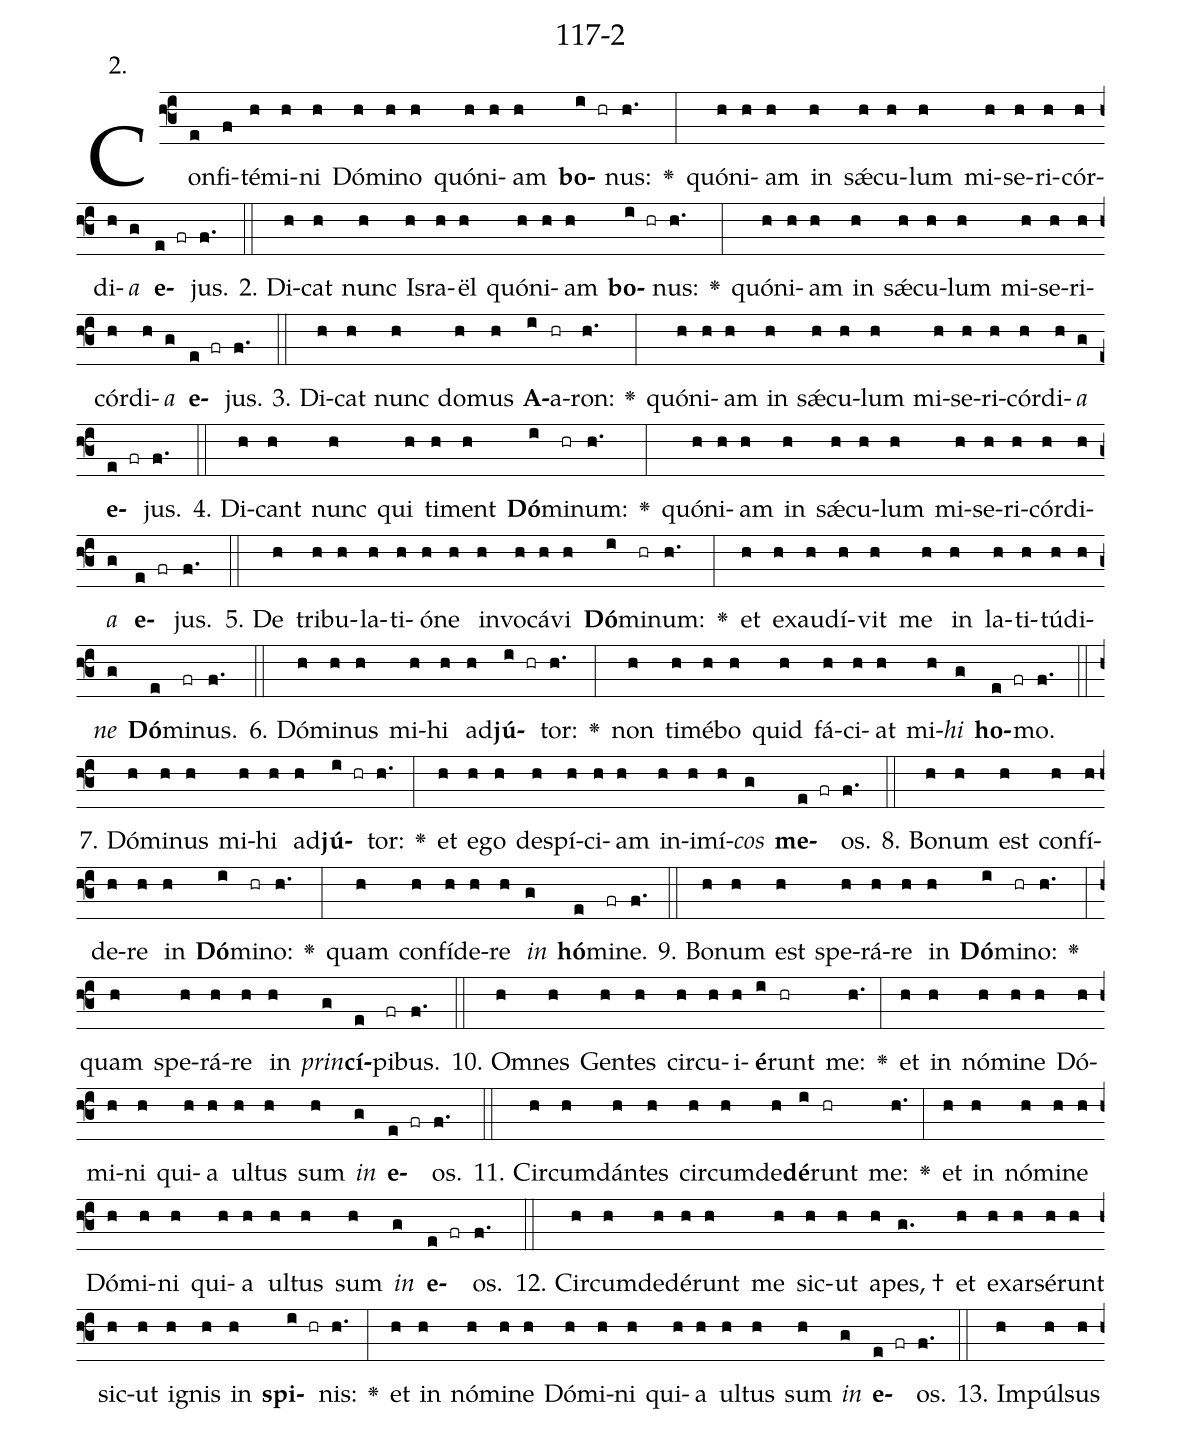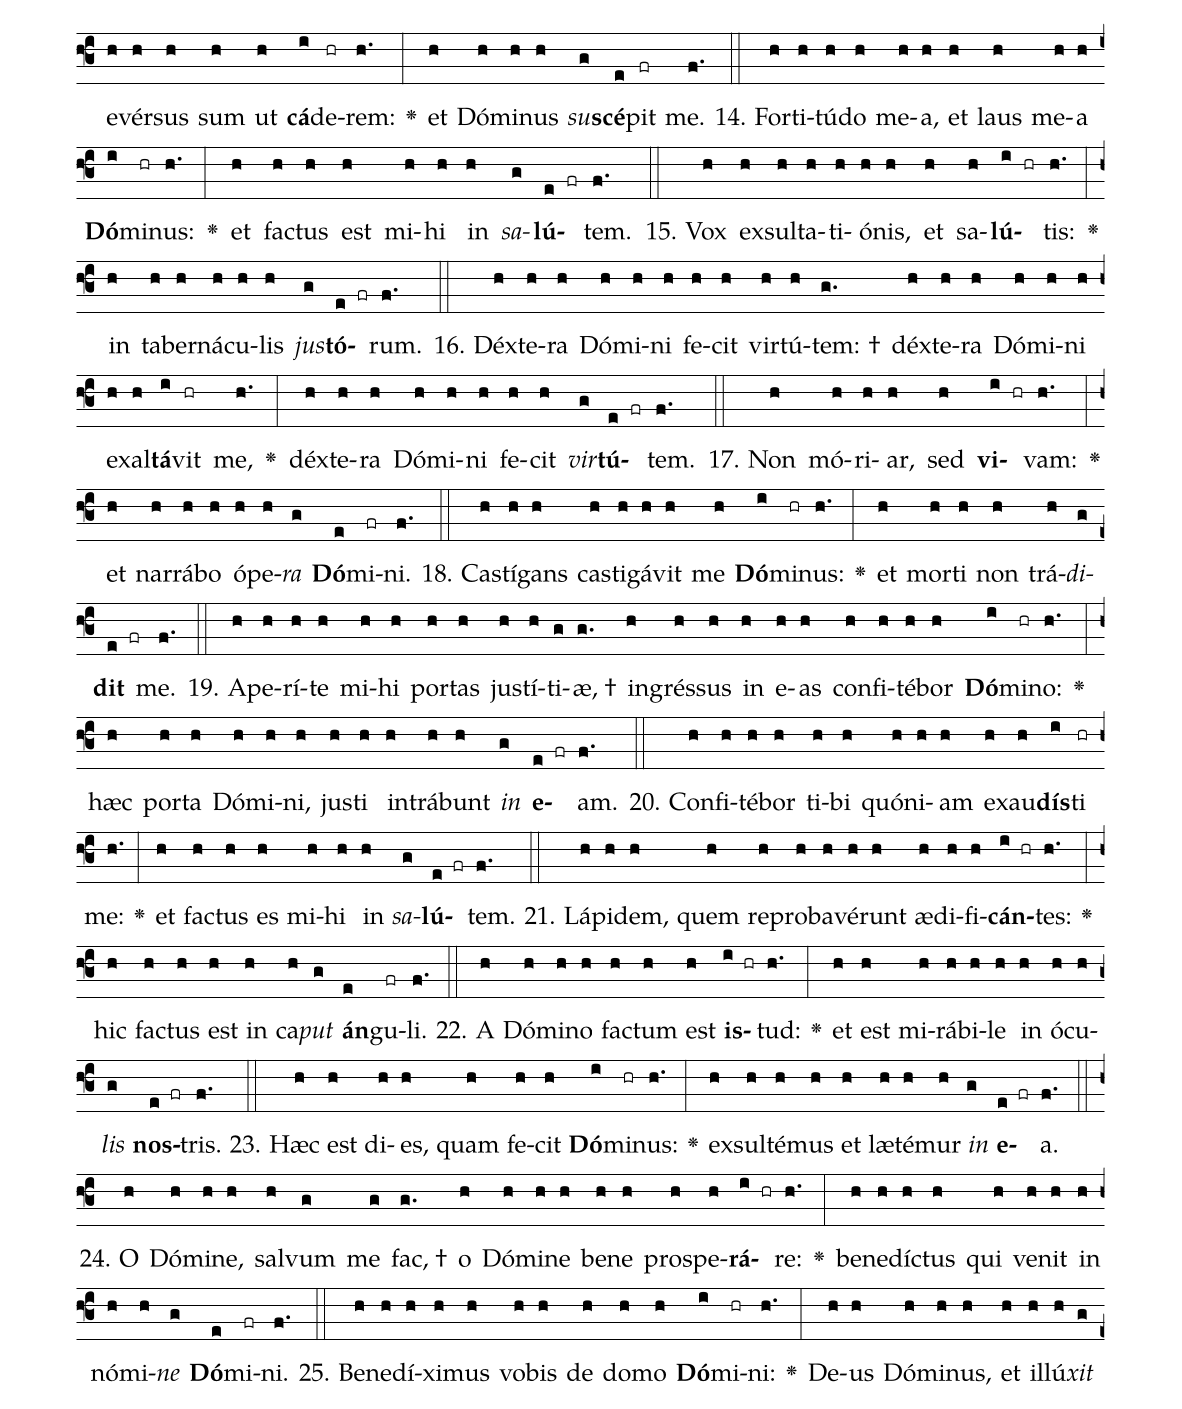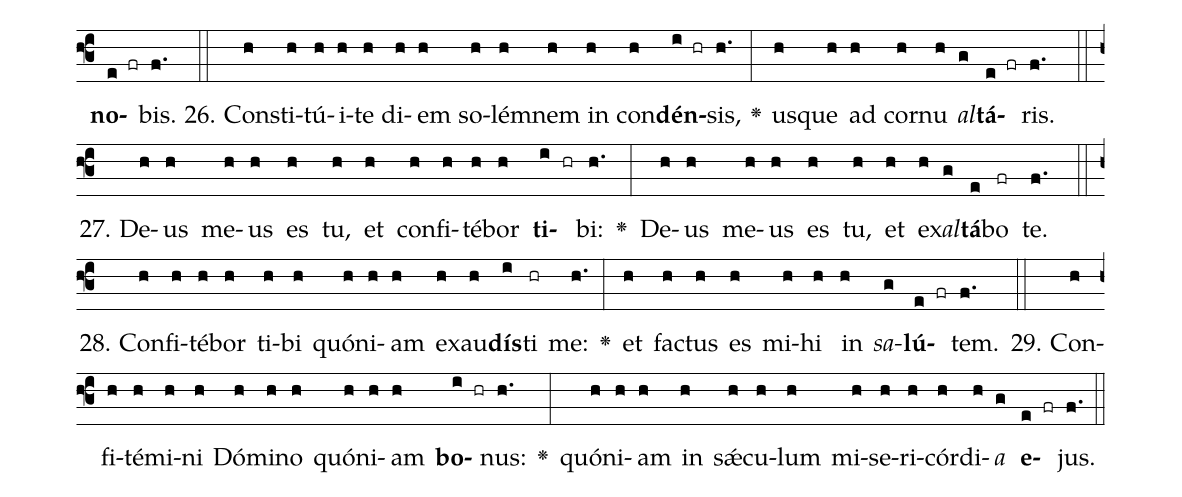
name: 117-2;
annotation: 2.;
%%
(f3)Con(e)fi(f)té(h)mi(h)ni(h) Dó(h)mi(h)no(h) quón(h)i(h)am(h) <b>bo</b>(i hr)nus:(h.) <v>\greheightstar</v>(:) quón(h)i(h)am(h) in(h) sǽ(h)cu(h)lum(h) mi(h)se(h)ri(h)cór(h)di(h)<i>a</i>(g) <b>e</b>(e fr)jus.(f.) (::)
2. Di(h)cat(h) nunc(h) Is(h)ra(h)ël(h) quón(h)i(h)am(h) <b>bo</b>(i hr)nus:(h.) <v>\greheightstar</v>(:) quón(h)i(h)am(h) in(h) sǽ(h)cu(h)lum(h) mi(h)se(h)ri(h)cór(h)di(h)<i>a</i>(g) <b>e</b>(e fr)jus.(f.) (::)
3. Di(h)cat(h) nunc(h) do(h)mus(h) <b>A</b>(i)a(hr)ron:(h.) <v>\greheightstar</v>(:) quón(h)i(h)am(h) in(h) sǽ(h)cu(h)lum(h) mi(h)se(h)ri(h)cór(h)di(h)<i>a</i>(g) <b>e</b>(e fr)jus.(f.) (::)
4. Di(h)cant(h) nunc(h) qui(h) ti(h)ment(h) <b>Dó</b>(i)mi(hr)num:(h.) <v>\greheightstar</v>(:) quón(h)i(h)am(h) in(h) sǽ(h)cu(h)lum(h) mi(h)se(h)ri(h)cór(h)di(h)<i>a</i>(g) <b>e</b>(e fr)jus.(f.) (::)
5. De(h) tri(h)bu(h)la(h)ti(h)ó(h)ne(h) in(h)vo(h)cá(h)vi(h) <b>Dó</b>(i)mi(hr)num:(h.) <v>\greheightstar</v>(:) et(h) ex(h)au(h)dí(h)vit(h) me(h) in(h) la(h)ti(h)tú(h)di(h)<i>ne</i>(g) <b>Dó</b>(e)mi(fr)nus.(f.) (::)
6. Dó(h)mi(h)nus(h) mi(h)hi(h) ad(h)<b>jú</b>(i hr)tor:(h.) <v>\greheightstar</v>(:) non(h) ti(h)mé(h)bo(h) quid(h) fá(h)ci(h)at(h) mi(h)<i>hi</i>(g) <b>ho</b>(e fr)mo.(f.) (::)
7. Dó(h)mi(h)nus(h) mi(h)hi(h) ad(h)<b>jú</b>(i hr)tor:(h.) <v>\greheightstar</v>(:) et(h) e(h)go(h) de(h)spí(h)ci(h)am(h) in(h)i(h)mí(h)<i>cos</i>(g) <b>me</b>(e fr)os.(f.) (::)
8. Bo(h)num(h) est(h) con(h)fí(h)de(h)re(h) in(h) <b>Dó</b>(i)mi(hr)no:(h.) <v>\greheightstar</v>(:) quam(h) con(h)fí(h)de(h)re(h) <i>in</i>(g) <b>hó</b>(e)mi(fr)ne.(f.) (::)
9. Bo(h)num(h) est(h) spe(h)rá(h)re(h) in(h) <b>Dó</b>(i)mi(hr)no:(h.) <v>\greheightstar</v>(:) quam(h) spe(h)rá(h)re(h) in(h) <i>prin</i>(g)<b>cí</b>(e)pi(fr)bus.(f.) (::)
10. Om(h)nes(h) Gen(h)tes(h) cir(h)cu(h)i(h)<b>é</b>(i)runt(hr) me:(h.) <v>\greheightstar</v>(:) et(h) in(h) nó(h)mi(h)ne(h) Dó(h)mi(h)ni(h) qui(h)a(h) ul(h)tus(h) sum(h) <i>in</i>(g) <b>e</b>(e fr)os.(f.) (::)
11. Cir(h)cum(h)dán(h)tes(h) cir(h)cum(h)de(h)<b>dé</b>(i)runt(hr) me:(h.) <v>\greheightstar</v>(:) et(h) in(h) nó(h)mi(h)ne(h) Dó(h)mi(h)ni(h) qui(h)a(h) ul(h)tus(h) sum(h) <i>in</i>(g) <b>e</b>(e fr)os.(f.) (::)
12. Cir(h)cum(h)de(h)dé(h)runt(h) me(h) sic(h)ut(h) a(h)pes, †(g.) et(h) ex(h)ar(h)sé(h)runt(h) sic(h)ut(h) i(h)gnis(h) in(h) <b>spi</b>(i hr)nis:(h.) <v>\greheightstar</v>(:) et(h) in(h) nó(h)mi(h)ne(h) Dó(h)mi(h)ni(h) qui(h)a(h) ul(h)tus(h) sum(h) <i>in</i>(g) <b>e</b>(e fr)os.(f.) (::)
13. Im(h)púl(h)sus(h) e(h)vér(h)sus(h) sum(h) ut(h) <b>cá</b>(i)de(hr)rem:(h.) <v>\greheightstar</v>(:) et(h) Dó(h)mi(h)nus(h) <i>su</i>(g)<b>scé</b>(e)pit(fr) me.(f.) (::)
14. For(h)ti(h)tú(h)do(h) me(h)a,(h) et(h) laus(h) me(h)a(h) <b>Dó</b>(i)mi(hr)nus:(h.) <v>\greheightstar</v>(:) et(h) fac(h)tus(h) est(h) mi(h)hi(h) in(h) <i>sa</i>(g)<b>lú</b>(e fr)tem.(f.) (::)
15. Vox(h) ex(h)sul(h)ta(h)ti(h)ó(h)nis,(h) et(h) sa(h)<b>lú</b>(i hr)tis:(h.) <v>\greheightstar</v>(:) in(h) ta(h)ber(h)ná(h)cu(h)lis(h) <i>jus</i>(g)<b>tó</b>(e fr)rum.(f.) (::)
16. Déx(h)te(h)ra(h) Dó(h)mi(h)ni(h) fe(h)cit(h) vir(h)tú(h)tem: †(g.) déx(h)te(h)ra(h) Dó(h)mi(h)ni(h) ex(h)al(h)<b>tá</b>(i)vit(hr) me,(h.) <v>\greheightstar</v>(:) déx(h)te(h)ra(h) Dó(h)mi(h)ni(h) fe(h)cit(h) <i>vir</i>(g)<b>tú</b>(e fr)tem.(f.) (::)
17. Non(h) mó(h)ri(h)ar,(h) sed(h) <b>vi</b>(i hr)vam:(h.) <v>\greheightstar</v>(:) et(h) nar(h)rá(h)bo(h) ó(h)pe(h)<i>ra</i>(g) <b>Dó</b>(e)mi(fr)ni.(f.) (::)
18. Cas(h)tí(h)gans(h) cas(h)ti(h)gá(h)vit(h) me(h) <b>Dó</b>(i)mi(hr)nus:(h.) <v>\greheightstar</v>(:) et(h) mor(h)ti(h) non(h) trá(h)<i>di</i>(g)<b>dit</b>(e fr) me.(f.) (::)
19. A(h)pe(h)rí(h)te(h) mi(h)hi(h) por(h)tas(h) jus(h)tí(h)ti(g)æ, †(g.) in(h)grés(h)sus(h) in(h) e(h)as(h) con(h)fi(h)té(h)bor(h) <b>Dó</b>(i)mi(hr)no:(h.) <v>\greheightstar</v>(:) hæc(h) por(h)ta(h) Dó(h)mi(h)ni,(h) jus(h)ti(h) in(h)trá(h)bunt(h) <i>in</i>(g) <b>e</b>(e fr)am.(f.) (::)
20. Con(h)fi(h)té(h)bor(h) ti(h)bi(h) quón(h)i(h)am(h) ex(h)au(h)<b>dís</b>(i)ti(hr) me:(h.) <v>\greheightstar</v>(:) et(h) fac(h)tus(h) es(h) mi(h)hi(h) in(h) <i>sa</i>(g)<b>lú</b>(e fr)tem.(f.) (::)
21. Lá(h)pi(h)dem,(h) quem(h) re(h)pro(h)ba(h)vé(h)runt(h) æ(h)di(h)fi(h)<b>cán</b>(i hr)tes:(h.) <v>\greheightstar</v>(:) hic(h) fac(h)tus(h) est(h) in(h) ca(h)<i>put</i>(g) <b>án</b>(e)gu(fr)li.(f.) (::)
22. A(h) Dó(h)mi(h)no(h) fac(h)tum(h) est(h) <b>is</b>(i hr)tud:(h.) <v>\greheightstar</v>(:) et(h) est(h) mi(h)rá(h)bi(h)le(h) in(h) ó(h)cu(h)<i>lis</i>(g) <b>nos</b>(e fr)tris.(f.) (::)
23. Hæc(h) est(h) di(h)es,(h) quam(h) fe(h)cit(h) <b>Dó</b>(i)mi(hr)nus:(h.) <v>\greheightstar</v>(:) ex(h)sul(h)té(h)mus(h) et(h) læ(h)té(h)mur(h) <i>in</i>(g) <b>e</b>(e fr)a.(f.) (::)
24. O(h) Dó(h)mi(h)ne,(h) sal(h)vum(g) me(g) fac, †(g.) o(h) Dó(h)mi(h)ne(h) be(h)ne(h) pro(h)spe(h)<b>rá</b>(i hr)re:(h.) <v>\greheightstar</v>(:) be(h)ne(h)díc(h)tus(h) qui(h) ve(h)nit(h) in(h) nó(h)mi(h)<i>ne</i>(g) <b>Dó</b>(e)mi(fr)ni.(f.) (::)
25. Be(h)ne(h)dí(h)xi(h)mus(h) vo(h)bis(h) de(h) do(h)mo(h) <b>Dó</b>(i)mi(hr)ni:(h.) <v>\greheightstar</v>(:) De(h)us(h) Dó(h)mi(h)nus,(h) et(h) il(h)lú(h)<i>xit</i>(g) <b>no</b>(e fr)bis.(f.) (::)
26. Con(h)sti(h)tú(h)i(h)te(h) di(h)em(h) so(h)lém(h)nem(h) in(h) con(h)<b>dén</b>(i hr)sis,(h.) <v>\greheightstar</v>(:) us(h)que(h) ad(h) cor(h)nu(h) <i>al</i>(g)<b>tá</b>(e fr)ris.(f.) (::)
27. De(h)us(h) me(h)us(h) es(h) tu,(h) et(h) con(h)fi(h)té(h)bor(h) <b>ti</b>(i hr)bi:(h.) <v>\greheightstar</v>(:) De(h)us(h) me(h)us(h) es(h) tu,(h) et(h) ex(h)<i>al</i>(g)<b>tá</b>(e)bo(fr) te.(f.) (::)
28. Con(h)fi(h)té(h)bor(h) ti(h)bi(h) quón(h)i(h)am(h) ex(h)au(h)<b>dís</b>(i)ti(hr) me:(h.) <v>\greheightstar</v>(:) et(h) fac(h)tus(h) es(h) mi(h)hi(h) in(h) <i>sa</i>(g)<b>lú</b>(e fr)tem.(f.) (::)
29. Con(h)fi(h)té(h)mi(h)ni(h) Dó(h)mi(h)no(h) quón(h)i(h)am(h) <b>bo</b>(i hr)nus:(h.) <v>\greheightstar</v>(:) quón(h)i(h)am(h) in(h) sǽ(h)cu(h)lum(h) mi(h)se(h)ri(h)cór(h)di(h)<i>a</i>(g) <b>e</b>(e fr)jus.(f.) (::)
